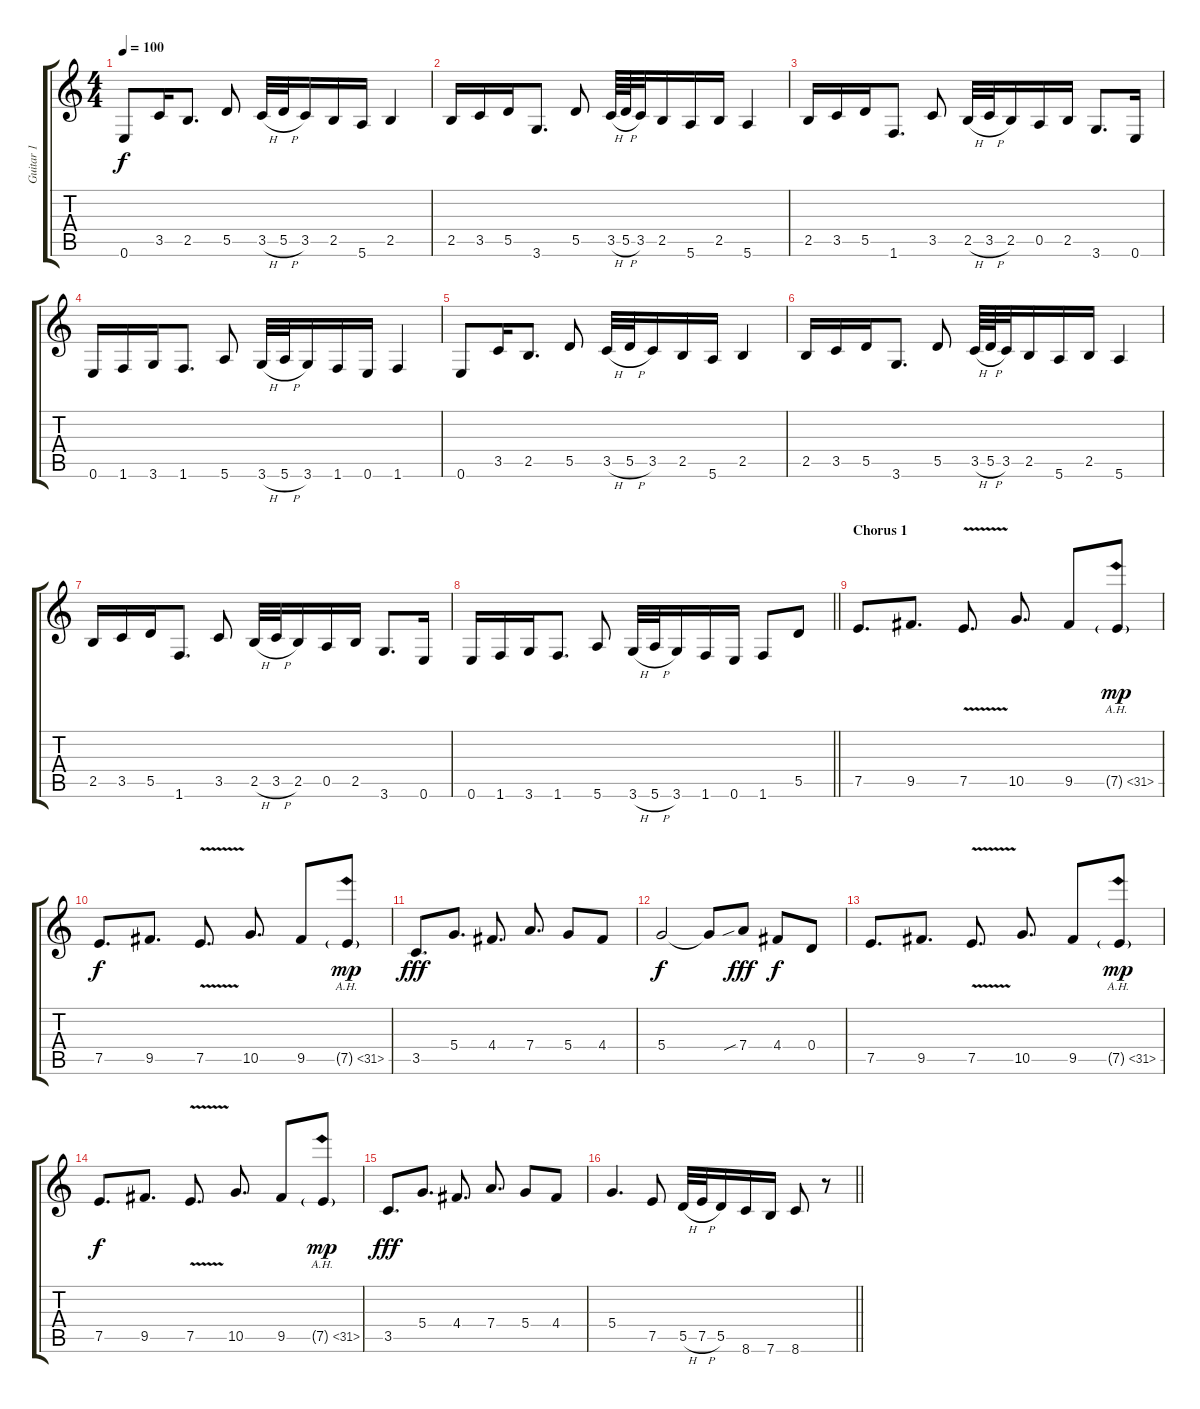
\track ("Guitar 1" "Guitar 1") {instrument distortionguitar}
\staff {score tabs}
\tuning (E4 B3 G3 D3 A2 E2) {hide}
\ts (4 4)
\tempo 100
\clef g2
\ks c
0.6.8{dy f volume 12} 3.5.16 2.5.8{d} 5.5.8 3.5{h}.32 5.5{h}.32 3.5.16 2.5.16 5.6.16 2.5.4 |
2.5.16 3.5.16 5.5.16 3.6.8{d} 5.5.8 3.5{h}.64 5.5{h}.64 3.5.32 2.5.16 5.6.16 2.5.16 5.6.4 |
2.5.16 3.5.16 5.5.16 1.6.8{d} 3.5.8 2.5{h}.32 3.5{h}.32 2.5.16 0.5.16 2.5.16 3.6.8{d} 0.6.16 |
0.6.16 1.6.16 3.6.16 1.6.8{d} 5.6.8 3.6{h}.32 5.6{h}.32 3.6.16 1.6.16 0.6.16 1.6.4 |
0.6.8 3.5.16 2.5.8{d} 5.5.8 3.5{h}.32 5.5{h}.32 3.5.16 2.5.16 5.6.16 2.5.4 |
2.5.16 3.5.16 5.5.16 3.6.8{d} 5.5.8 3.5{h}.64 5.5{h}.64 3.5.32 2.5.16 5.6.16 2.5.16 5.6.4 |
2.5.16 3.5.16 5.5.16 1.6.8{d} 3.5.8 2.5{h}.32 3.5{h}.32 2.5.16 0.5.16 2.5.16 3.6.8{d} 0.6.16 |
\barLineRight lightlight
0.6.16 1.6.16 3.6.16 1.6.8{d} 5.6.8 3.6{h}.32 5.6{h}.32 3.6.16 1.6.16 0.6.16 1.6.8 5.5.8 |
\section ("" "Chorus 1")
7.5.8{d volume 16} 9.5.8{d} 7.5{v}.8{d} 10.5.8{d} 9.5.8 7.5{ah 24 g}.8{dy mp} |
7.5.8{d dy f} 9.5.8{d} 7.5{v}.8{d} 10.5.8{d} 9.5.8 7.5{ah 24 g}.8{dy mp} |
3.5.8{d dy fff} 5.4.8{d} 4.4.8{d} 7.4.8{d} 5.4.8 4.4.8 |
5.4.2{dy f} 5.4{t}.8 7.4{sib}.8{dy fff} 4.4.8{dy f} 0.4.8 |
7.5.8{d} 9.5.8{d} 7.5{v}.8{d} 10.5.8{d} 9.5.8 7.5{ah 24 g}.8{dy mp} |
7.5.8{d dy f} 9.5.8{d} 7.5{v}.8{d} 10.5.8{d} 9.5.8 7.5{ah 24 g}.8{dy mp} |
3.5.8{d dy fff} 5.4.8{d} 4.4.8{d} 7.4.8{d} 5.4.8 4.4.8 |
\barLineRight lightlight
5.4.4{d} 7.5.8 5.5{h}.32 7.5{h}.32 5.5.16 8.6.16 7.6.16 8.6.8 r.8
